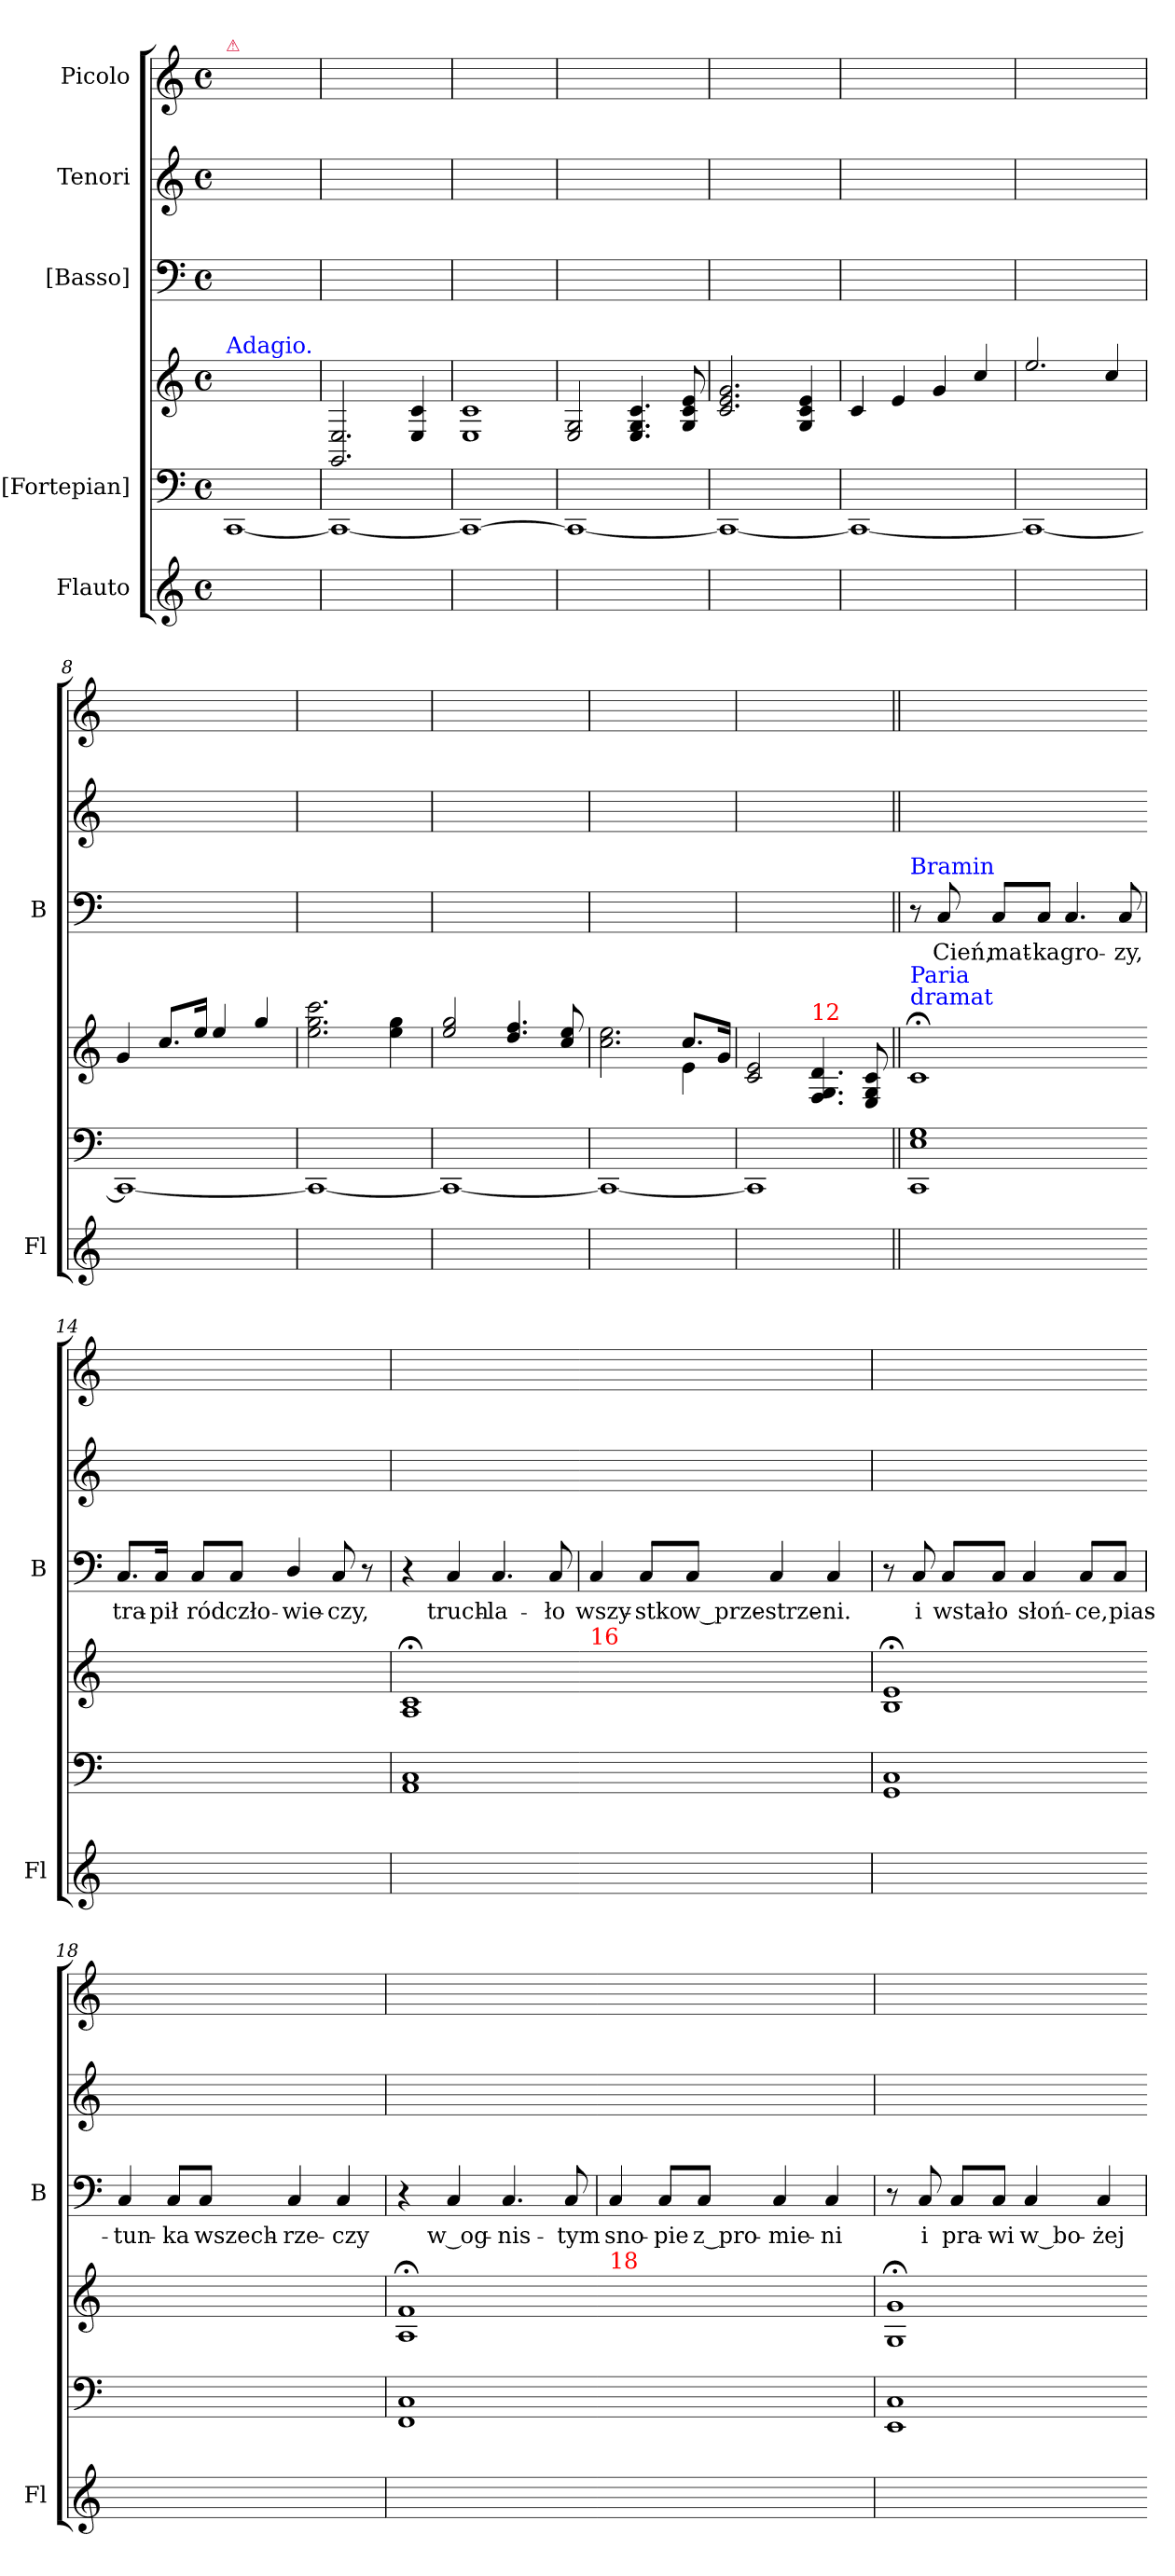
**kern	**kern	**kern	**kern	**text	**kern	**kern
*part5	*part4	*part4	*part3	*part3	*part2	*part1
*staff6	*staff5	*staff4	*staff3	*staff3	*staff2	*staff1
*I"Flauto	*I"[Fortepian]	*	*I"[Basso]	*	*I"Tenori	*I"Picolo
*I'Fl	*	*	*I'B	*	*	*
*clefG2	*clefF4	*clefG2	*clefF4	*	*clefG2	*clefG2
*	*	*	*	*	*ITrd8c12	*
*k[]	*k[]	*k[]	*k[]	*	*k[]	*k[]
*M4/4	*M4/4	*M4/4	*M4/4	*	*M4/4	*M4/4
*met(c)	*met(c)	*met(c)	*met(c)	*	*met(c)	*met(c)
=1	=1	=1	=1	=1	=1	=1
!	!	!	!	!	!	!LO:TX:a:color=crimson:t=⚠
!	!	!LO:TX:a:color=blue:t=Adagio.	!	!	!	!
1ryy	[1CC	1ryy	1ryy	.	1ryy	1ryy
=2	=2	=2	=2	=2	=2	=2
1ryy	1CC_	2.GG/ 2.E/	1ryy	.	1ryy	1ryy
.	.	4E/ 4c/	.	.	.	.
=3	=3	=3	=3	=3	=3	=3
1ryy	1CC\_	1E/ 1c/	1ryy	.	1ryy	1ryy
=4	=4	=4	=4	=4	=4	=4
1ryy	1CC_	2E/ 2G/	1ryy	.	1ryy	1ryy
.	.	4.E/ 4.G/ 4.c/	.	.	.	.
.	.	8G/ 8c/ 8e/	.	.	.	.
=5	=5	=5	=5	=5	=5	=5
1ryy	1CC_	2.c/ 2.e/ 2.g/	1ryy	.	1ryy	1ryy
.	.	4G/ 4c/ 4e/	.	.	.	.
=6	=6	=6	=6	=6	=6	=6
1ryy	1CC_	4c/	1ryy	.	1ryy	1ryy
.	.	4e/	.	.	.	.
.	.	4g/	.	.	.	.
.	.	4cc/	.	.	.	.
=7	=7	=7	=7	=7	=7	=7
1ryy	1CC_	2.ee/	1ryy	.	1ryy	1ryy
.	.	4cc/	.	.	.	.
=8	=8	=8	=8	=8	=8	=8
1ryy	1CC_	4g/	1ryy	.	1ryy	1ryy
.	.	8.cc/L	.	.	.	.
.	.	16ee/Jk	.	.	.	.
.	.	4ee/	.	.	.	.
.	.	4gg/	.	.	.	.
=9	=9	=9	=9	=9	=9	=9
1ryy	1CC_	2.ee\ 2.gg\ 2.ccc\	1ryy	.	1ryy	1ryy
.	.	4ee\ 4gg\	.	.	.	.
=10	=10	=10	=10	=10	=10	=10
1ryy	1CC_	2ee/ 2gg/	1ryy	.	1ryy	1ryy
.	.	4.dd/ 4.ff/	.	.	.	.
.	.	8cc/ 8ee/	.	.	.	.
=11	=11	=11	=11	=11	=11	=11
*	*	*^	*	*	*	*
1ryy	1CC_	2.cc\ 2.ee\	2.ryy	1ryy	.	1ryy	1ryy
.	.	8.cc/L	4e\	.	.	.	.
.	.	16g/Jk	.	.	.	.	.
*	*	*v	*v	*	*	*	*
=12	=12	=12	=12	=12	=12	=12
1ryy	1CC]	2c/ 2e/	1ryy	.	1ryy	1ryy
!	!	!LO:TX:a:color=red:t=12	!	!	!	!
.	.	4.F/ 4.G/ 4.d/	.	.	.	.
.	.	8E/ 8G/ 8c/	.	.	.	.
=13||	=13||	=13||	=13||	=13||	=13||	=13||
!	!	!	!LO:TX:a:color=blue:t=Bramin	!	!	!
!	!	!LO:TX:a:color=blue:t=Paria\ndramat	!	!	!	!
1ryy	1CC 1E 1G	1c;<	8r	.	1ryy	1ryy
.	.	.	8C/	Cień,	.	.
.	.	.	8C/L	mat-	.	.
.	.	.	8C/J	-ka	.	.
.	.	.	4.C/	gro-	.	.
.	.	.	8C/	-zy,	.	.
=14	=14-	=14-	=14	=14	=14	=14
1ryy	1ryy	1ryy	8.C/L	tra-	1ryy	1ryy
.	.	.	16C/Jk	-pił	.	.
.	.	.	8C/L	ród	.	.
.	.	.	8C/J	czło-	.	.
.	.	.	4D/	-wie-	.	.
.	.	.	8C/	-czy,	.	.
.	.	.	8r	.	.	.
=15	=15	=15	=15	=15	=15	=15
1ryy	1AA 1C	1A;< 1c;<	4r	.	1ryy	1ryy
.	.	.	4C/	truch-	.	.
.	.	.	4.C/	-la-	.	.
.	.	.	8C/	-ło	.	.
=16	=16-	=16-	=16	=16	=16	=16
!	!	!LO:TX:a:color=red:t=16	!	!	!	!
1ryy	1ryy	1ryy	4C/	wszy-	1ryy	1ryy
.	.	.	8C/L	-stko	.	.
.	.	.	8C/J	w_prze-	.	.
.	.	.	4C/	-strze-	.	.
.	.	.	4C/	-ni.	.	.
=17	=17	=17	=17	=17	=17	=17
1ryy	1GG 1C	1B;< 1e;<	8r	.	1ryy	1ryy
.	.	.	8C/	i	.	.
.	.	.	8C/L	wsta-	.	.
.	.	.	8C/J	-ło	.	.
.	.	.	4C/	słoń-	.	.
.	.	.	8C/L	-ce,	.	.
.	.	.	8C/J	pias-	.	.
=18	=18-	=18-	=18	=18	=18	=18
1ryy	1ryy	1ryy	4C/	-tun-	1ryy	1ryy
.	.	.	8C/L	-ka	.	.
.	.	.	8C/J	wszech-	.	.
.	.	.	4C/	-rze-	.	.
.	.	.	4C/	-czy	.	.
=19	=19	=19	=19	=19	=19	=19
1ryy	1FF 1C	1A;< 1f;<	4r	.	1ryy	1ryy
.	.	.	4C/	w_og-	.	.
.	.	.	4.C/	-nis-	.	.
.	.	.	8C/	-tym	.	.
=20	=20-	=20-	=20	=20	=20	=20
!	!	!LO:TX:a:color=red:t=18	!	!	!	!
1ryy	1ryy	1ryy	4C/	sno-	1ryy	1ryy
.	.	.	8C/L	-pie	.	.
.	.	.	8C/J	z_pro-	.	.
.	.	.	4C/	-mie-	.	.
.	.	.	4C/	-ni	.	.
=21	=21	=21	=21	=21	=21	=21
1ryy	1EE 1C	1G;< 1g;<	8r	.	1ryy	1ryy
.	.	.	8C/	i	.	.
.	.	.	8C/L	pra-	.	.
.	.	.	8C/J	-wi	.	.
.	.	.	4C/	w_bo-	.	.
.	.	.	4C/	-żej	.	.
=	=-	=-	=	=	=	=
*-	*-	*-	*-	*-	*-	*-
